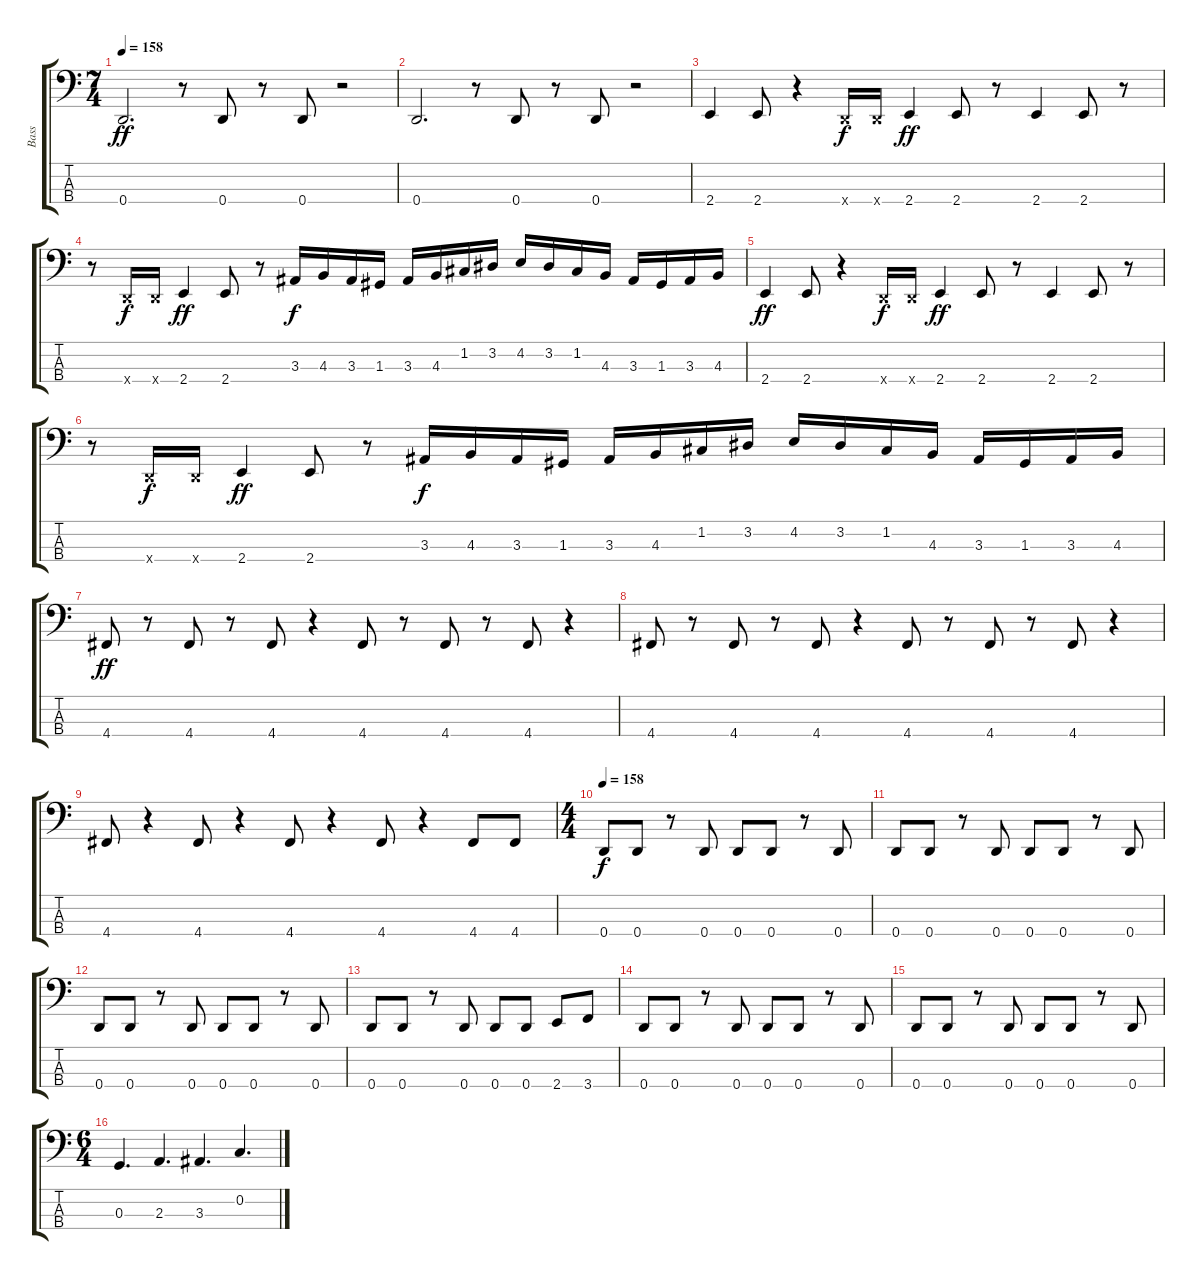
\track ("Bass" "Bass") {instrument electricbassfinger}
\staff {score tabs}
\tuning (F2 C2 G1 D1) {hide}
\ts (7 4)
\tempo 158
\clef f4
\ks c
0.4.2{d dy ff} r.8 0.4.8 r.8 0.4.8 r.2 |
0.4.2{d} r.8 0.4.8 r.8 0.4.8 r.2 |
2.4.4 2.4.8 r.4 0.4{x}.16{dy f} 0.4{x}.16 2.4.4{dy ff} 2.4.8 r.8 2.4.4 2.4.8 r.8 |
r.8 0.4{x}.16{dy f} 0.4{x}.16 2.4.4{dy ff} 2.4.8 r.8 3.3.16{dy f} 4.3.16 3.3.16 1.3.16 3.3.16 4.3.16 1.2.16 3.2.16 4.2.16 3.2.16 1.2.16 4.3.16 3.3.16 1.3.16 3.3.16 4.3.16 |
2.4.4{dy ff} 2.4.8 r.4 0.4{x}.16{dy f} 0.4{x}.16 2.4.4{dy ff} 2.4.8 r.8 2.4.4 2.4.8 r.8 |
r.8 0.4{x}.16{dy f} 0.4{x}.16 2.4.4{dy ff} 2.4.8 r.8 3.3.16{dy f} 4.3.16 3.3.16 1.3.16 3.3.16 4.3.16 1.2.16 3.2.16 4.2.16 3.2.16 1.2.16 4.3.16 3.3.16 1.3.16 3.3.16 4.3.16 |
4.4.8{dy ff} r.8 4.4.8 r.8 4.4.8 r.4 4.4.8 r.8 4.4.8 r.8 4.4.8 r.4 |
4.4.8 r.8 4.4.8 r.8 4.4.8 r.4 4.4.8 r.8 4.4.8 r.8 4.4.8 r.4 |
4.4.8 r.4 4.4.8 r.4 4.4.8 r.4 4.4.8 r.4 4.4.8 4.4.8 |
\ts (4 4)
\tempo 158
0.4.8{dy f} 0.4.8 r.8 0.4.8 0.4.8 0.4.8 r.8 0.4.8 |
0.4.8 0.4.8 r.8 0.4.8 0.4.8 0.4.8 r.8 0.4.8 |
0.4.8 0.4.8 r.8 0.4.8 0.4.8 0.4.8 r.8 0.4.8 |
0.4.8 0.4.8 r.8 0.4.8 0.4.8 0.4.8 2.4.8 3.4.8 |
0.4.8 0.4.8 r.8 0.4.8 0.4.8 0.4.8 r.8 0.4.8 |
0.4.8 0.4.8 r.8 0.4.8 0.4.8 0.4.8 r.8 0.4.8 |
\ts (6 4)
0.3.4{d} 2.3.4{d} 3.3.4{d} 0.2.4{d}
